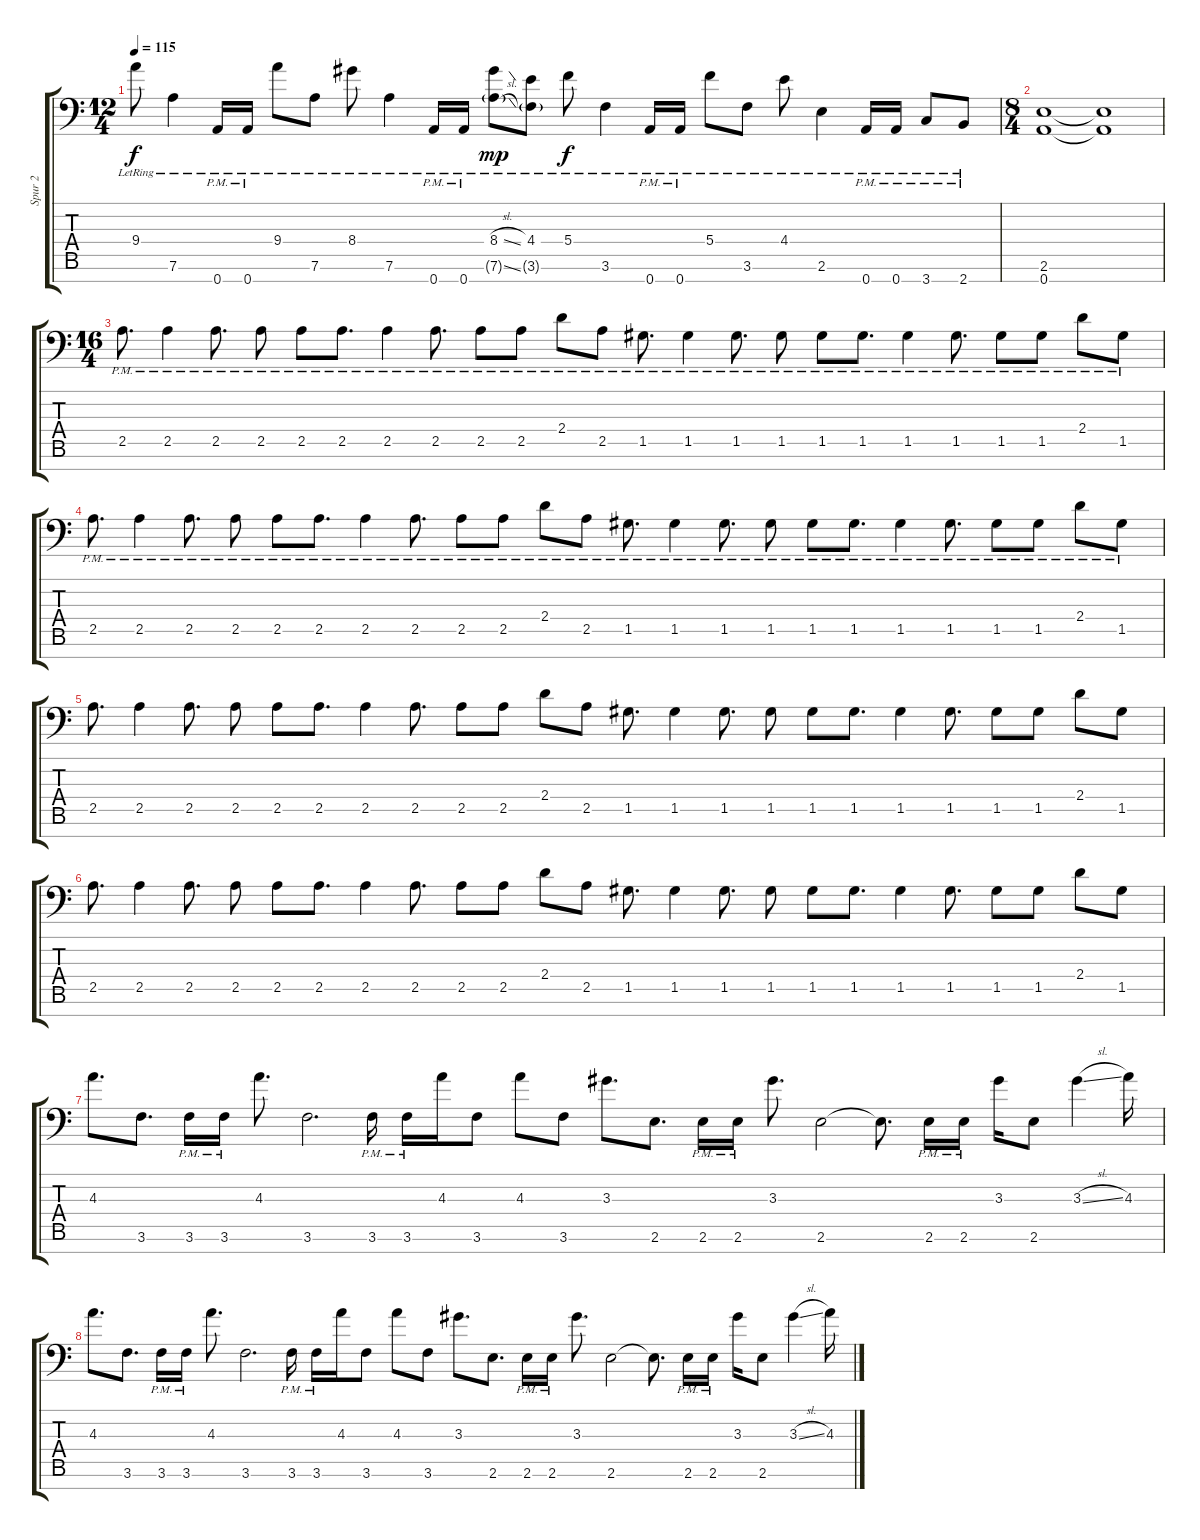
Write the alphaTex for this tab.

\track ("Spur 2" "Spur 2") {instrument distortionguitar}
\staff {score tabs}
\tuning (D4 A3 F3 C3 G2 D2 A1) {hide}
\ts (12 4)
\tempo 115
\clef f4
\ks c
9.4{lr}.8{dy f} 7.6{lr}.4 0.7{pm lr}.16 0.7{pm lr}.16 9.4{lr}.8 7.6{lr}.8 8.4{lr}.8 7.6{lr}.4 0.7{pm lr}.16 0.7{pm lr}.16 (8.4{sl lr} 7.6{sl g lr}).8{dy mp} (4.4{lr} 3.6{g lr}).8 5.4{lr}.8{dy f} 3.6{lr}.4 0.7{pm lr}.16 0.7{pm lr}.16 5.4{lr}.8 3.6{lr}.8 4.4{lr}.8 2.6{lr}.4 0.7{pm lr}.16 0.7{pm lr}.16 3.7{pm lr}.8 2.7{pm lr}.8 |
\ts (8 4)
(2.6 0.7).1 (2.6{t} 0.7{t}).1 |
\ts (16 4)
2.5{pm}.8{d} 2.5{pm}.4 2.5{pm}.8{d} 2.5{pm}.8 2.5{pm}.8 2.5{pm}.8{d} 2.5{pm}.4 2.5{pm}.8{d} 2.5{pm}.8 2.5{pm}.8 2.4{pm}.8 2.5{pm}.8 1.5{pm}.8{d} 1.5{pm}.4 1.5{pm}.8{d} 1.5{pm}.8 1.5{pm}.8 1.5{pm}.8{d} 1.5{pm}.4 1.5{pm}.8{d} 1.5{pm}.8 1.5{pm}.8 2.4{pm}.8 1.5{pm}.8 |
2.5{pm}.8{d} 2.5{pm}.4 2.5{pm}.8{d} 2.5{pm}.8 2.5{pm}.8 2.5{pm}.8{d} 2.5{pm}.4 2.5{pm}.8{d} 2.5{pm}.8 2.5{pm}.8 2.4{pm}.8 2.5{pm}.8 1.5{pm}.8{d} 1.5{pm}.4 1.5{pm}.8{d} 1.5{pm}.8 1.5{pm}.8 1.5{pm}.8{d} 1.5{pm}.4 1.5{pm}.8{d} 1.5{pm}.8 1.5{pm}.8 2.4{pm}.8 1.5{pm}.8 |
2.5.8{d} 2.5.4 2.5.8{d} 2.5.8 2.5.8 2.5.8{d} 2.5.4 2.5.8{d} 2.5.8 2.5.8 2.4.8 2.5.8 1.5.8{d} 1.5.4 1.5.8{d} 1.5.8 1.5.8 1.5.8{d} 1.5.4 1.5.8{d} 1.5.8 1.5.8 2.4.8 1.5.8 |
2.5.8{d} 2.5.4 2.5.8{d} 2.5.8 2.5.8 2.5.8{d} 2.5.4 2.5.8{d} 2.5.8 2.5.8 2.4.8 2.5.8 1.5.8{d} 1.5.4 1.5.8{d} 1.5.8 1.5.8 1.5.8{d} 1.5.4 1.5.8{d} 1.5.8 1.5.8 2.4.8 1.5.8 |
4.3.8{d} 3.6.8{d} 3.6{pm}.16 3.6{pm}.16 4.3.8{d} 3.6.2{d} 3.6{pm}.16 3.6{pm}.16 4.3.16 3.6.8 4.3.8 3.6.8 3.3.8{d} 2.6.8{d} 2.6{pm}.16 2.6{pm}.16 3.3.8{d} 2.6.2 2.6{t}.8{d} 2.6{pm}.16 2.6{pm}.16 3.3.16 2.6.8 3.3{sl}.4 4.3.16 |
4.3.8{d} 3.6.8{d} 3.6{pm}.16 3.6{pm}.16 4.3.8{d} 3.6.2{d} 3.6{pm}.16 3.6{pm}.16 4.3.16 3.6.8 4.3.8 3.6.8 3.3.8{d} 2.6.8{d} 2.6{pm}.16 2.6{pm}.16 3.3.8{d} 2.6.2 2.6{t}.8{d} 2.6{pm}.16 2.6{pm}.16 3.3.16 2.6.8 3.3{sl}.4 4.3.16
